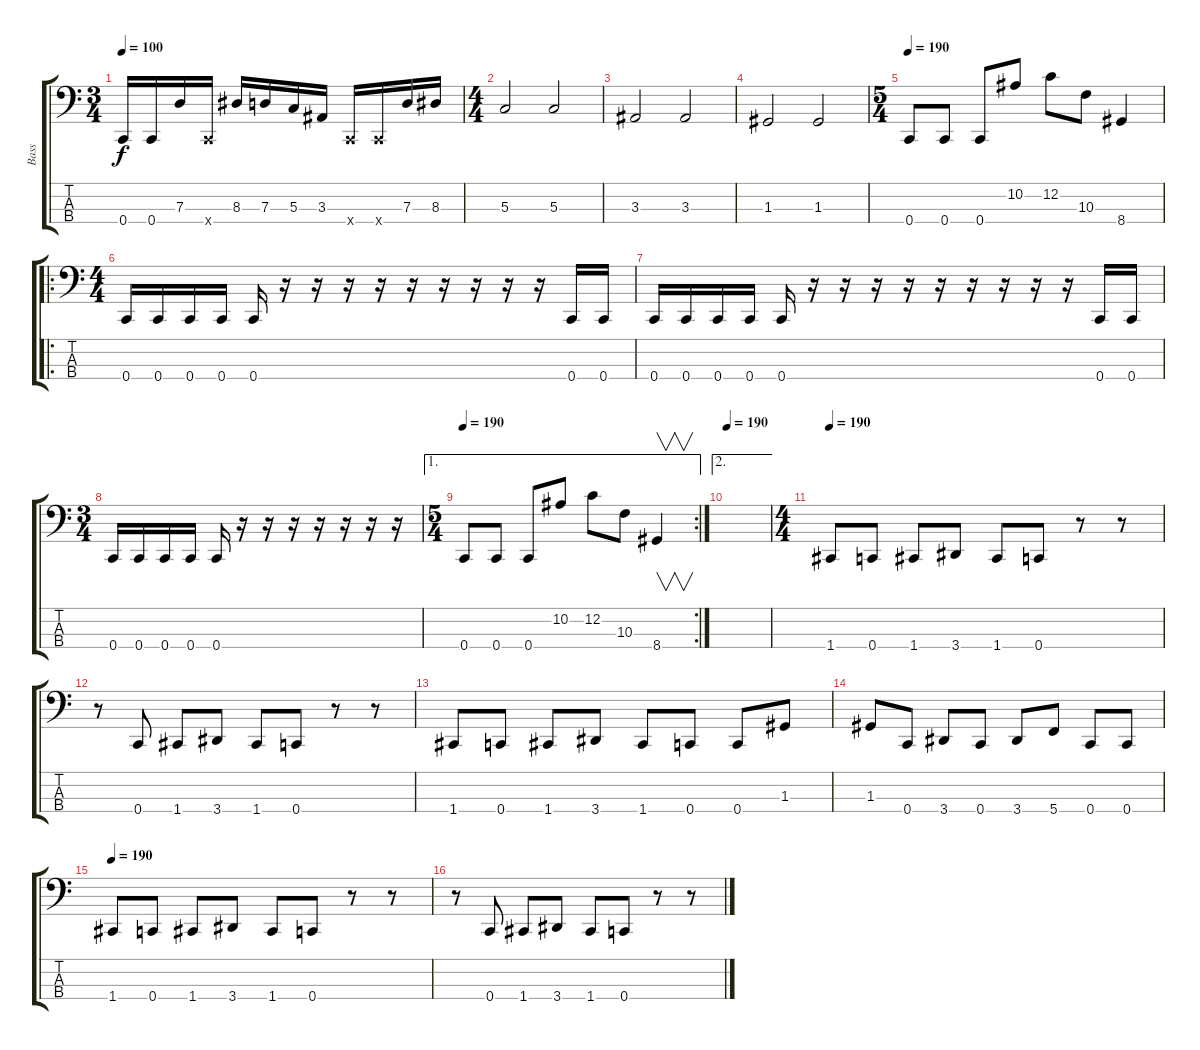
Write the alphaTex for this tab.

\track ("Bass" "Bass") {instrument electricbassfinger}
\staff {score tabs}
\tuning (F2 C2 G1 C1) {hide}
\ts (3 4)
\tempo 100
\clef f4
\ks c
0.4.16{dy f} 0.4.16 7.3.16 0.4{x}.16 8.3.16 7.3.16 5.3.16 3.3.16 0.4{x}.16 0.4{x}.16 7.3.16 8.3.16 |
\ts (4 4)
5.3.2 5.3.2 |
3.3.2 3.3.2 |
1.3.2 1.3.2 |
\ts (5 4)
\tempo 190
0.4.8 0.4.8 0.4.8 10.2.8 12.2.8 10.3.8 8.4.4 |
\ro
\ts (4 4)
0.4.16 0.4.16 0.4.16 0.4.16 0.4.16 r.16 r.16 r.16 r.16 r.16 r.16 r.16 r.16 r.16 0.4.16 0.4.16 |
0.4.16 0.4.16 0.4.16 0.4.16 0.4.16 r.16 r.16 r.16 r.16 r.16 r.16 r.16 r.16 r.16 0.4.16 0.4.16 |
\ts (3 4)
0.4.16 0.4.16 0.4.16 0.4.16 0.4.16 r.16 r.16 r.16 r.16 r.16 r.16 r.16 |
\ae 1
\rc 2
\ts (5 4)
\tempo 190
0.4.8 0.4.8 0.4.8 10.2.8 12.2.8 10.3.8 8.4.4{v} |
\ae 2
\tempo 190
|
\ts (4 4)
\tempo 190
1.4.8 0.4.8 1.4.8 3.4.8 1.4.8 0.4.8 r.8 r.8 |
r.8 0.4.8 1.4.8 3.4.8 1.4.8 0.4.8 r.8 r.8 |
1.4.8 0.4.8 1.4.8 3.4.8 1.4.8 0.4.8 0.4.8 1.3.8 |
1.3.8 0.4.8 3.4.8 0.4.8 3.4.8 5.4.8 0.4.8 0.4.8 |
\tempo 190
1.4.8 0.4.8 1.4.8 3.4.8 1.4.8 0.4.8 r.8 r.8 |
r.8 0.4.8 1.4.8 3.4.8 1.4.8 0.4.8 r.8 r.8
